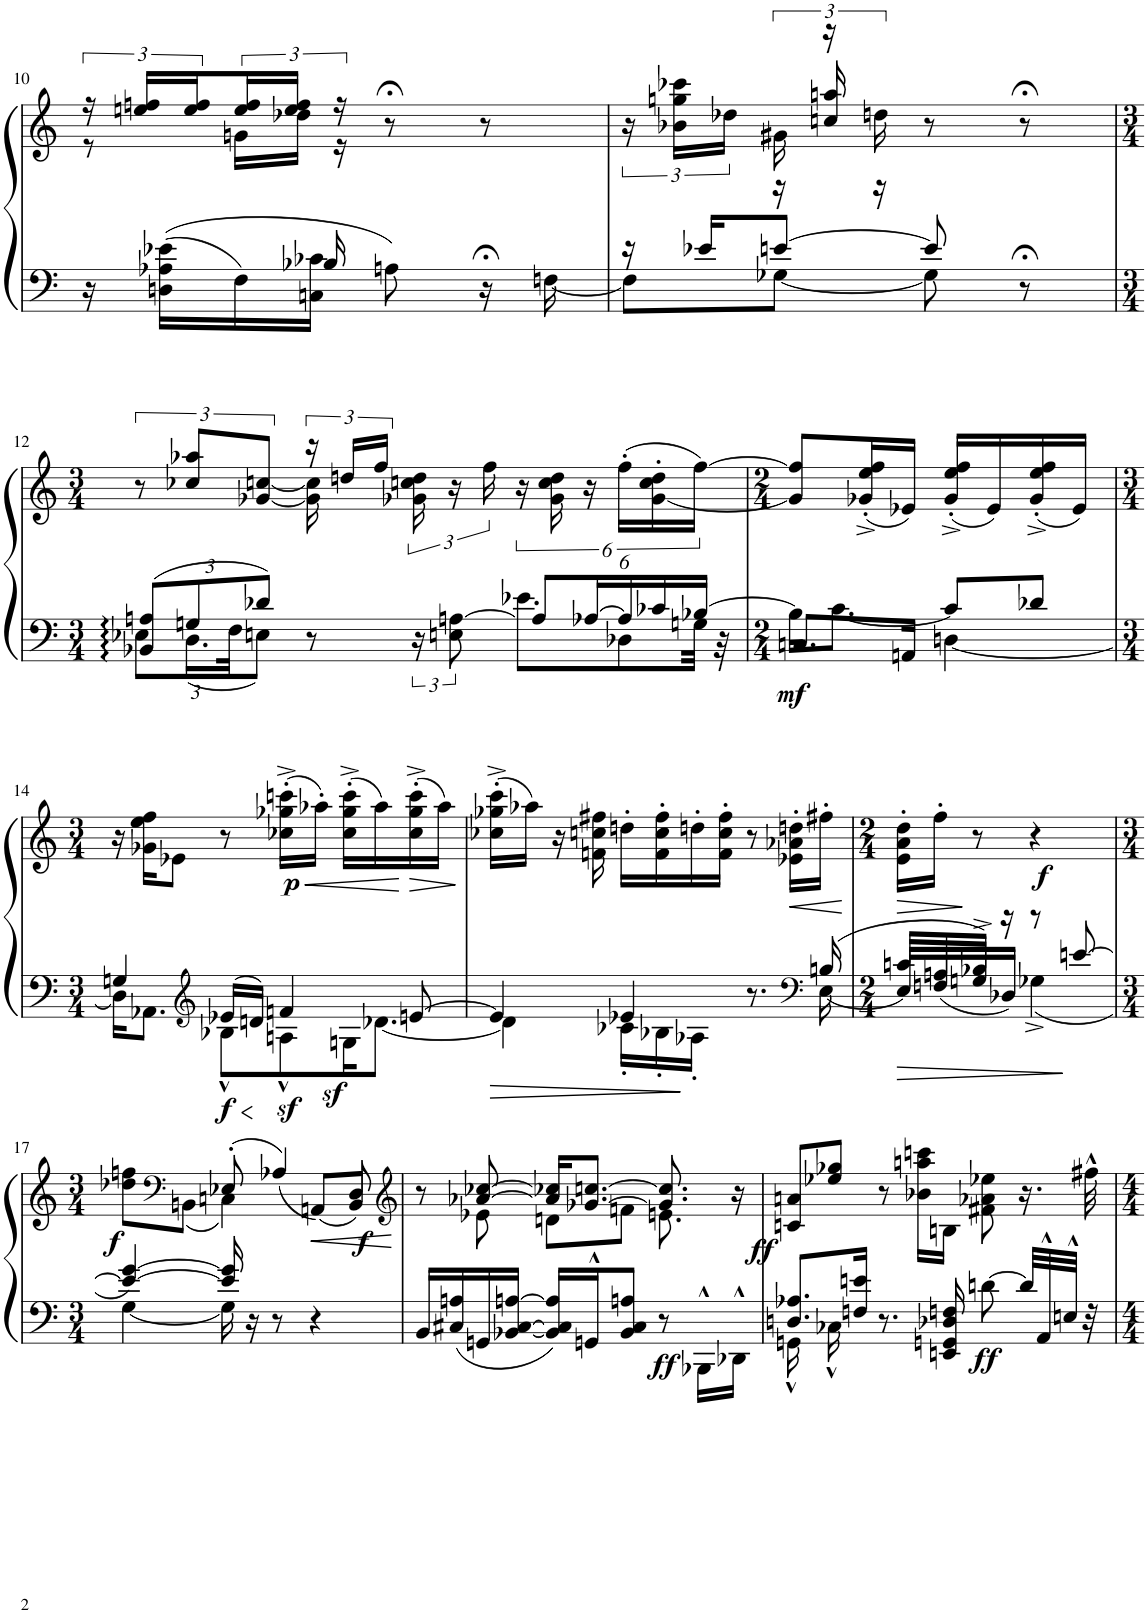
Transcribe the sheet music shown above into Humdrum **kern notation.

**kern	**kern	**dynam
*part1	*part1	*part1
*staff2	*staff1	*staff1/2
*I"Piano	*	*
*I'Pno.	*	*
!!LO:PB:g=z
*clefF4	*clefG2	*
*k[]	*k[]	*
*M2/4	*M2/4	*
=10	=10	=10
*^	*^	*
16r	8.ryy	24r	8r	.
.	.	24een/ 24ffn/LL	.	.
16Dn\ 16A-X\ 16e-X\LL	.	.	.	.
.	.	24ee/ 24ff/J	.	.
16F\	.	24ee/ 24ff/L	24gn\LL	.
.	.	24ee/ 24ff/JJ	24dd-X\JJ	.
16Cn\ 16c-X\JJ	16B-X/	.	.	.
.	.	24r	24r	.
8An\	4ryy	8r;<	4ryy	.
16r;<	.	8r	.	.
[16Fn\	.	.	.	.
=11	=11	=11	=11	=11
16r	8F\L]	24r	8ryy	.
.	.	24b-X\ 24ggn\ 24ccc-X\LL	.	.
16e-X/KL	.	.	.	.
.	.	24dd-X\JJ	.	.
[8en/J	[8G-X\J	24g#X\	24r	.
.	.	24r	24ccn/ 24aan/	.
.	.	24ddn\	24r	.
8e/]	8G-\]	8r	4ryy	.
8r;<	8ryy	8r;<	.	.
!!LO:LB:g=z	!!
=12	=12	=12	=12	=12
*M3/4	*	*M3/4	*	*
*Xbrackettup	*	*	*	*
12BB-X/: 12An/:L	12E-X\L	12r	4ryy	.
12Gn/	24.D\L	12cc-X/ 12aa-X/L	.	.
.	48F\JK	.	.	.
12d-X/J	12En\J	[12g-X/ [12ccn/J	.	.
8r	4ryy	24r	16g-\] 16cc\]	.
.	.	24ddn/LL	.	.
.	.	.	4..ryy	.
.	.	24ff/JJ	.	.
*brackettup	*	*	*	*
24r	.	24g-X\ 24ccn\ 24dd\	.	.
12En\ [12An\	.	24r	.	.
.	.	24ff\	.	.
*Xbrackettup	*brackettup	*	*	*
12A/L]	12.e-X\L	24r	.	.
.	.	24g-\ 24cc\ 24dd\	.	.
[24A-X/L	.	24r	.	.
24A-/]	12D-X\	(24ff'\LL	.	.
24c-X/	.	[24g-\' 24cc\' 24dd\'	.	.
[24B-X/JJ	48Gn\Jkk	[24ff\JJ)	.	.
.	48r	.	.	.
*	*	*v	*v	*
=13	=13	=13	=13
*M2/4	*	*M2/4	*
!	!	!	!LO:DY:b=2
8.Cn/L	16B-\KL]	8g-/] 8ff/]L	mf
.	[8.c\J	.	.
.	.	(16g-X/'^ 16ee/'^ 16ff/'^L	.
16AAn/Jk	.	16e-X/JJ)	.
[4Dn\	8c/L]	(16g-/'^ 16ee/'^ 16ff/'^LL	.
.	.	16e-/)	.
.	8d-X/J	(16g-/'^ 16ee/'^ 16ff/'^	.
.	.	16e-/JJ)	.
!!LO:LB:g=z
=14	=14	=14	=14
*M3/4	*	*M3/4	*
4Gn/	16D\KL]	16r	.
.	8.AA-X\J	16g-X\ 16ee\ 16ff\KL	.
.	.	8e-X\J	.
*clefG2	*	*	*
!	!	!	!LO:DY:b=2
16e-X/LL	8B-X^^\L	8r	f
16dn/JJ	.	.	.
!	!	!	!LO:HP:b
!	!	!	!LO:DY:n=1:b=2
!	!	!	!LO:DY:n=2:b
4fn/	8An^^\	(16cc-X\'^ 16gg-X\'^ 16cccn\'^LL	< sf p
.	.	16aa-X'\JJ)	.
!	!	!	!LO:DY:n=3:b=2
.	16Gn\K	(16cc-\'^ 16gg-\'^ 16ccc\'^LL	sf
.	[8.d-X\J	16aa-\)	.
!	!	!	!LO:HP:n=1:b
[8en/	.	(16cc-\'^ 16gg-\'^ 16ccc\'^	[ >
.	.	16aa-\JJ)	.
*v	*v	*	*
.	.	]
=15	=15	=15
*^	*	*
4e/]	4d-\]	(16cc-X\'^ 16gg-X\'^ 16ccc\'^LL	.
.	.	16aa-X\JJ)	.
.	.	16r	.
.	.	16fn\ 16ccn\ 16ff#X\	.
4e-X/	16c-X'\LL	16ddn'\LL	.
.	16B-X'\	16f\' 16cc\' 16ff#\'	.
.	16A-X'\JJ	16ddn'\	.
.	4ryy	16f\' 16cc\' 16ff#\'JJ	.
8.r	.	8r	.
!	!	!	!LO:HP:b
.	.	16e-X\' 16a-X\' 16ddn\'LL	<
*clefF4	*	*	*
16Bn/	[16E\	16ff#X'\JJ	.
*v	*v	*	*
.	.	[
=16	=16	=16
*M2/4	*M2/4	*
*^	*	*
!	!	!	!LO:HP:b
16cn/LL	16E/LL]	16e\' 16a\' 16dd\'LL	>
16An/	16Fn/	16ff'\JJ	.
16B-X/JJ	16Gn^/	8r	]
16r	16D-X/JJ	.	.
!	!	!	!LO:DY:b
8r	4G-X^\	4r	f
[8en/	.	.	.
!!LO:LB:g=z
=17	=17	=17	=17
*M3/4	*	*M3/4	*
*	*	*^	*
*	*	*	*^	*
!	!	!	!	!	!LO:DY:b
4e/_ [4g/	[4G\	4ryy	8dd-X\ 8ffn\L	2ryy	f
*	*	*clefF4	*	*	*
.	.	.	(8BBn\J	.	.
16e/] 16g/]	16G\]	(8E-X'/	4Cn\)	.	.
16r	4..ryy	.	.	.	.
8r	.	(4A-X/)	.	.	.
4r	.	.	4ryy	(8AAn/L)	.
!	!	!	!	!	!LO:DY:b
.	.	8D/	.	8BB/J)	f
*v	*v	*	*	*	*
*	*v	*v	*v	*
=18	=18	=18
*	*clefG2	*
*	*^	*
16BB/LL	8r	8ryy	.
16C#X/ 16An/	.	.	.
16GGn/	[8a-X/ [8cc-X/	8e-X\	.
[16BB-X/ [16C#/ [16An/JJ	.	.	.
16BB-/] 16C#/] 16A/]LL	16a-/] 16cc-X/]KL	8dn\L	.
16GGn^^/J	[8.g-X/ [8.ccn/J	.	.
8BB-/ 8C#/ 8An/J	.	8fn\J	.
8r	8.g-/] 8.cc/]	8.en\	.
!	!	!	!LO:DY:b=2
16BBB-X^^\LL	.	.	ff
16DD-X^^\JJ	16r	16ryy	.
=19	=19	=19	=19
*^	*	*	*
!	!	!	!	!LO:DY:b
*	*	*v	*v	*
8.Dn/ 8.A-X/L	16GGn^^\	8cn/ 8an/L	ff
.	16ryy	.	.
.	16C-X^^\	8ee-X/ 8gg-X/J	.
16Fn/ 16en/Jk	2ryy	.	.
8.r	.	8r	.
.	.	16b-X\ 16aan\ 16cccn\LL	.
16EEn/ 16GGn/ 16D-X/ 16Fn/	.	16Bn\JJ	.
!	!	!	!LO:DY:b=2
[8dn\	.	8f#X\ 8a-X\ 8ee-X\	ff
32d/LLL]	.	16.r	.
32AA^^/	.	.	.
32En^^/JJJ	16ryy	.	.
32r	.	32ff#X^^\	.
*v	*v	*	*
=	=	=
*-	*-	*-
